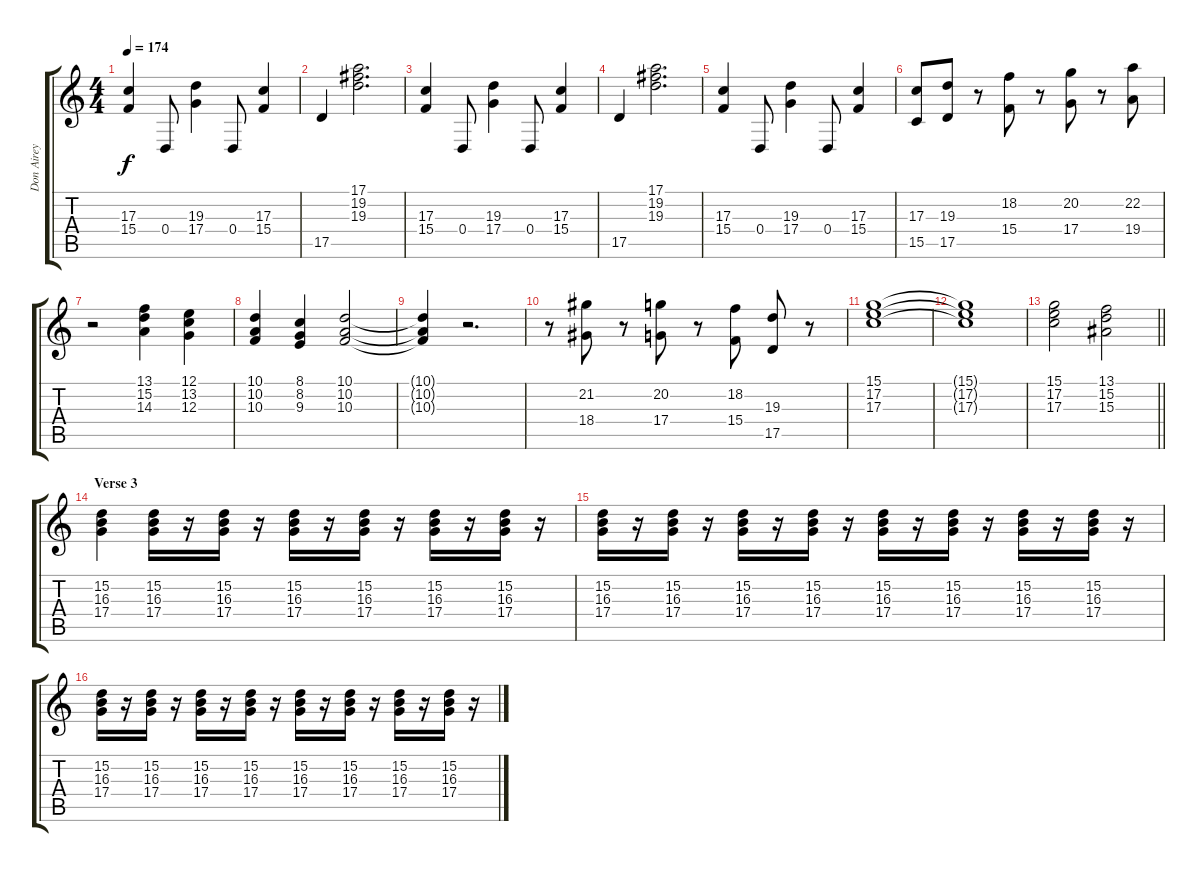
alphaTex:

\track ("Don Airey - Right Hand" "Don Airey ") {instrument drawbarorgan}
\staff {score tabs}
\tuning (E4 B3 G3 D3 A2 E2) {hide}
\ts (4 4)
\tempo 174
\clef g2
\ks c
(17.3 15.4).4{dy f} 0.4.8 (19.3 17.4).4 0.4.8 (17.3 15.4).4 |
17.5.4 (17.1 19.2 19.3).2{d} |
(17.3 15.4).4 0.4.8 (19.3 17.4).4 0.4.8 (17.3 15.4).4 |
17.5.4 (17.1 19.2 19.3).2{d} |
(17.3 15.4).4 0.4.8 (19.3 17.4).4 0.4.8 (17.3 15.4).4 |
(17.3 15.5).8 (19.3 17.5).8 r.8 (18.2 15.4).8 r.8 (20.2 17.4).8 r.8 (22.2 19.4).8 |
r.2 (13.1 15.2 14.3).4 (12.1 13.2 12.3).4 |
(10.1 10.2 10.3).4 (8.1 8.2 9.3).4 (10.1 10.2 10.3).2 |
(10.1{t} 10.2{t} 10.3{t}).4 r.2{d} |
r.8 (21.2 18.4).8 r.8 (20.2 17.4).8 r.8 (18.2 15.4).8 (19.3 17.5).8 r.8 |
(15.1 17.2 17.3).1 |
(15.1{t} 17.2{t} 17.3{t}).1 |
\barLineRight lightlight
(15.1 17.2 17.3).2 (13.1 15.2 15.3).2 |
\section ("" "Verse 3")
(15.2 16.3 17.4).4 (15.2 16.3 17.4).16 r.16 (15.2 16.3 17.4).16 r.16 (15.2 16.3 17.4).16 r.16 (15.2 16.3 17.4).16 r.16 (15.2 16.3 17.4).16 r.16 (15.2 16.3 17.4).16 r.16 |
(15.2 16.3 17.4).16 r.16 (15.2 16.3 17.4).16 r.16 (15.2 16.3 17.4).16 r.16 (15.2 16.3 17.4).16 r.16 (15.2 16.3 17.4).16 r.16 (15.2 16.3 17.4).16 r.16 (15.2 16.3 17.4).16 r.16 (15.2 16.3 17.4).16 r.16 |
(15.2 16.3 17.4).16 r.16 (15.2 16.3 17.4).16 r.16 (15.2 16.3 17.4).16 r.16 (15.2 16.3 17.4).16 r.16 (15.2 16.3 17.4).16 r.16 (15.2 16.3 17.4).16 r.16 (15.2 16.3 17.4).16 r.16 (15.2 16.3 17.4).16 r.16
